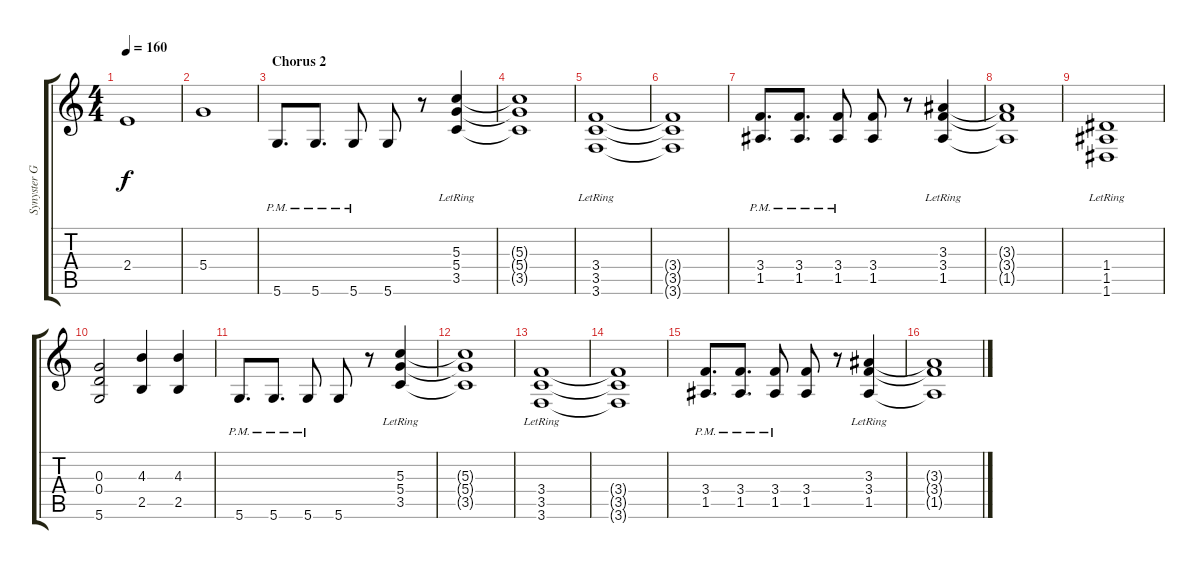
\track ("Synyster Gates" "Synyster G") {instrument distortionguitar}
\staff {score tabs}
\tuning (E4 B3 G3 D3 A2 D2) {hide}
\ts (4 4)
\tempo 160
\clef g2
\ks c
2.4.1{dy f} |
5.4.1 |
\section ("" "Chorus 2")
5.6{pm}.8{d} 5.6{pm}.8{d} 5.6{pm}.8 5.6.8 r.8 (5.3{lr} 5.4{lr} 3.5{lr}).4 |
(5.3{t} 5.4{t} 3.5{t}).1 |
(3.4{lr} 3.5{lr} 3.6{lr}).1 |
(3.4{t} 3.5{t} 3.6{t}).1 |
(3.4 1.5{pm}).8{d} (3.4 1.5{pm}).8{d} (3.4 1.5{pm}).8 (3.4 1.5).8 r.8 (3.3{lr} 3.4{lr} 1.5{lr}).4 |
(3.3{t} 3.4{t} 1.5{t}).1 |
(1.4{lr} 1.5{lr} 1.6{lr}).1 |
(0.3 0.4 5.6).2 (4.3 2.5).4 (4.3 2.5).4 |
5.6{pm}.8{d} 5.6{pm}.8{d} 5.6{pm}.8 5.6.8 r.8 (5.3{lr} 5.4{lr} 3.5{lr}).4 |
(5.3{t} 5.4{t} 3.5{t}).1 |
(3.4{lr} 3.5{lr} 3.6{lr}).1 |
(3.4{t} 3.5{t} 3.6{t}).1 |
(3.4 1.5{pm}).8{d} (3.4 1.5{pm}).8{d} (3.4 1.5{pm}).8 (3.4 1.5).8 r.8 (3.3{lr} 3.4{lr} 1.5{lr}).4 |
(3.3{t} 3.4{t} 1.5{t}).1
